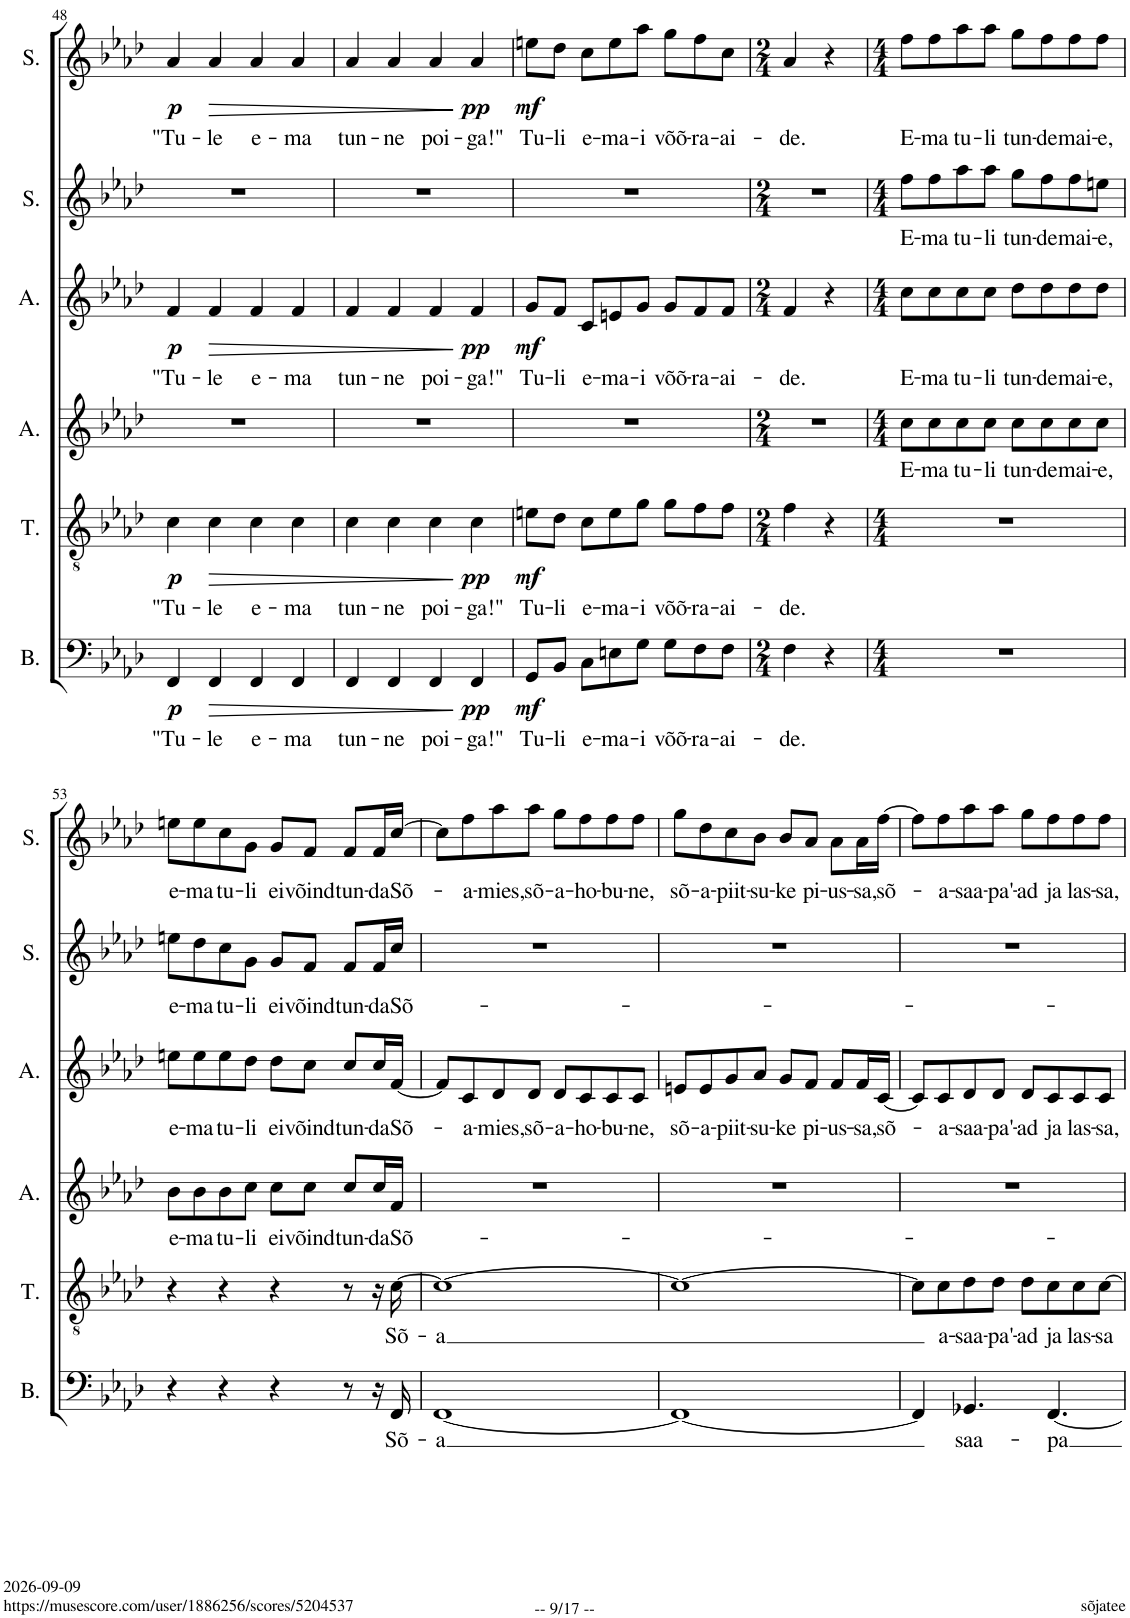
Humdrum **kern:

**kern	**text	**dynam	**kern	**text	**dynam	**kern	**text	**kern	**text	**dynam	**kern	**text	**kern	**text	**dynam
*part6	*part6	*part6	*part5	*part5	*part5	*part4	*part4	*part3	*part3	*part3	*part2	*part2	*part1	*part1	*part1
*staff6	*staff6	*staff6	*staff5	*staff5	*staff5	*staff4	*staff4	*staff3	*staff3	*staff3	*staff2	*staff2	*staff1	*staff1	*staff1
*I"Bass	*	*	*I"Tenor	*	*	*I"Alto	*	*I"Alto	*	*	*I"Soprano	*	*I"Soprano	*	*
*I'B.	*	*	*I'T.	*	*	*I'A.	*	*I'A.	*	*	*I'S.	*	*I'S.	*	*
!!LO:PB:g=z
*clefF4	*	*	*clefGv2	*	*	*clefG2	*	*clefG2	*	*	*clefG2	*	*clefG2	*	*
*	*	*	*	*	*	*Trd1c2	*	*Trd1c2	*	*	*	*	*	*	*
*k[b-e-a-d-]	*	*	*k[b-e-a-d-]	*	*	*k[b-e-a-d-]	*	*k[b-e-a-d-]	*	*	*k[b-e-a-d-]	*	*k[b-e-a-d-]	*	*
*M4/4	*	*	*M4/4	*	*	*M4/4	*	*M4/4	*	*	*M4/4	*	*M4/4	*	*
=48	=48	=48	=48	=48	=48	=48	=48	=48	=48	=48	=48	=48	=48	=48	=48
!	!LO:LY:b	!LO:DY:b	!	!LO:LY:b	!LO:DY:b	!	!	!	!LO:LY:b	!LO:DY:b	!	!	!	!LO:LY:b	!LO:DY:b
4FF/	"Tu-	p	4c\	"Tu-	p	1r	.	4f/	"Tu-	p	1r	.	4a-/	"Tu-	p
!	!LO:LY:b	!LO:HP:b	!	!LO:LY:b	!LO:HP:b	!	!	!	!LO:LY:b	!LO:HP:b	!	!	!	!LO:LY:b	!LO:HP:b
4FF/	-le	>	4c\	-le	>	.	.	4f/	-le	>	.	.	4a-/	-le	>
!	!LO:LY:b	!	!	!LO:LY:b	!	!	!	!	!LO:LY:b	!	!	!	!	!LO:LY:b	!
4FF/	e-	.	4c\	e-	.	.	.	4f/	e-	.	.	.	4a-/	e-	.
!	!LO:LY:b	!	!	!LO:LY:b	!	!	!	!	!LO:LY:b	!	!	!	!	!LO:LY:b	!
4FF/	-ma	.	4c\	-ma	.	.	.	4f/	-ma	.	.	.	4a-/	-ma	.
=49	=49	=49	=49	=49	=49	=49	=49	=49	=49	=49	=49	=49	=49	=49	=49
!	!LO:LY:b	!	!	!LO:LY:b	!	!	!	!	!LO:LY:b	!	!	!	!	!LO:LY:b	!
4FF/	tun-	.	4c\	tun-	.	1r	.	4f/	tun-	.	1r	.	4a-/	tun-	.
!	!LO:LY:b	!	!	!LO:LY:b	!	!	!	!	!LO:LY:b	!	!	!	!	!LO:LY:b	!
4FF/	-ne	.	4c\	-ne	.	.	.	4f/	-ne	.	.	.	4a-/	-ne	.
!	!LO:LY:b	!	!	!LO:LY:b	!	!	!	!	!LO:LY:b	!	!	!	!	!LO:LY:b	!
4FF/	poi-	.	4c\	poi-	.	.	.	4f/	poi-	.	.	.	4a-/	poi-	.
!	!LO:LY:b	!LO:DY:n=1:b	!	!LO:LY:b	!LO:DY:n=1:b	!	!	!	!LO:LY:b	!LO:DY:n=1:b	!	!	!	!LO:LY:b	!LO:DY:n=1:b
4FF/	-ga!"	] pp	4c\	-ga!"	] pp	.	.	4f/	-ga!"	] pp	.	.	4a-/	-ga!"	] pp
=50	=50	=50	=50	=50	=50	=50	=50	=50	=50	=50	=50	=50	=50	=50	=50
!	!LO:LY:b	!LO:DY:b	!	!LO:LY:b	!LO:DY:b	!	!	!	!LO:LY:b	!LO:DY:b	!	!	!	!LO:LY:b	!LO:DY:b
8GG/L	Tu-	mf	8en\L	Tu-	mf	1r	.	8g/L	Tu-	mf	1r	.	8een\L	Tu-	mf
!	!LO:LY:b	!	!	!LO:LY:b	!	!	!	!	!LO:LY:b	!	!	!	!	!LO:LY:b	!
8BB-/J	-li	.	8d-\J	-li	.	.	.	8f/J	-li	.	.	.	8dd-\J	-li	.
!	!LO:LY:b	!	!	!LO:LY:b	!	!	!	!	!LO:LY:b	!	!	!	!	!LO:LY:b	!
8C\L	e-	.	8c\L	e-	.	.	.	8c/L	e-	.	.	.	8cc\L	e-	.
!	!LO:LY:b	!	!	!LO:LY:b	!	!	!	!	!LO:LY:b	!	!	!	!	!LO:LY:b	!
8En\	-ma-	.	8e\	-ma-	.	.	.	8en/	-ma-	.	.	.	8ee\	-ma-	.
!	!LO:LY:b	!	!	!LO:LY:b	!	!	!	!	!LO:LY:b	!	!	!	!	!LO:LY:b	!
8G\J	-i	.	8g\J	-i	.	.	.	8g/J	-i	.	.	.	8aa-\J	-i	.
!	!LO:LY:b	!	!	!LO:LY:b	!	!	!	!	!LO:LY:b	!	!	!	!	!LO:LY:b	!
8G\L	võõ-	.	8g\L	võõ-	.	.	.	8g/L	võõ-	.	.	.	8gg\L	võõ-	.
!	!LO:LY:b	!	!	!LO:LY:b	!	!	!	!	!LO:LY:b	!	!	!	!	!LO:LY:b	!
8F\	-ra-	.	8f\	-ra-	.	.	.	8f/	-ra-	.	.	.	8ff\	-ra-	.
!	!LO:LY:b	!	!	!LO:LY:b	!	!	!	!	!LO:LY:b	!	!	!	!	!LO:LY:b	!
8F\J	-ai-	.	8f\J	-ai-	.	.	.	8f/J	-ai-	.	.	.	8cc\J	-ai-	.
=51	=51	=51	=51	=51	=51	=51	=51	=51	=51	=51	=51	=51	=51	=51	=51
*M2/4	*	*	*M2/4	*	*	*M2/4	*	*M2/4	*	*	*M2/4	*	*M2/4	*	*
!	!LO:LY:b	!	!	!LO:LY:b	!	!	!	!	!LO:LY:b	!	!	!	!	!LO:LY:b	!
4F\	-de.	.	4f\	-de.	.	2r	.	4f/	-de.	.	2r	.	4a-/	-de.	.
4r	.	.	4r	.	.	.	.	4r	.	.	.	.	4r	.	.
=52	=52	=52	=52	=52	=52	=52	=52	=52	=52	=52	=52	=52	=52	=52	=52
*M4/4	*	*	*M4/4	*	*	*M4/4	*	*M4/4	*	*	*M4/4	*	*M4/4	*	*
!	!	!	!	!	!	!	!LO:LY:b	!	!LO:LY:b	!	!	!LO:LY:b	!	!LO:LY:b	!
1r	.	.	1r	.	.	8cc\L	E-	8cc\L	E-	.	8ff\L	E-	8ff\L	E-	.
!	!	!	!	!	!	!	!LO:LY:b	!	!LO:LY:b	!	!	!LO:LY:b	!	!LO:LY:b	!
.	.	.	.	.	.	8cc\	-ma	8cc\	-ma	.	8ff\	-ma	8ff\	-ma	.
!	!	!	!	!	!	!	!LO:LY:b	!	!LO:LY:b	!	!	!LO:LY:b	!	!LO:LY:b	!
.	.	.	.	.	.	8cc\	tu-	8cc\	tu-	.	8aa-\	tu-	8aa-\	tu-	.
!	!	!	!	!	!	!	!LO:LY:b	!	!LO:LY:b	!	!	!LO:LY:b	!	!LO:LY:b	!
.	.	.	.	.	.	8cc\J	-li	8cc\J	-li	.	8aa-\J	-li	8aa-\J	-li	.
!	!	!	!	!	!	!	!LO:LY:b	!	!LO:LY:b	!	!	!LO:LY:b	!	!LO:LY:b	!
.	.	.	.	.	.	8cc\L	tun-	8dd-\L	tun-	.	8gg\L	tun-	8gg\L	tun-	.
!	!	!	!	!	!	!	!LO:LY:b	!	!LO:LY:b	!	!	!LO:LY:b	!	!LO:LY:b	!
.	.	.	.	.	.	8cc\	-de	8dd-\	-de	.	8ff\	-de	8ff\	-de	.
!	!	!	!	!	!	!	!LO:LY:b	!	!LO:LY:b	!	!	!LO:LY:b	!	!LO:LY:b	!
.	.	.	.	.	.	8cc\	mai-	8dd-\	mai-	.	8ff\	mai-	8ff\	mai-	.
!	!	!	!	!	!	!	!LO:LY:b	!	!LO:LY:b	!	!	!LO:LY:b	!	!LO:LY:b	!
.	.	.	.	.	.	8cc\J	-e,	8dd-\J	-e,	.	8een\J	-e,	8ff\J	-e,	.
!!LO:LB:g=z
=53	=53	=53	=53	=53	=53	=53	=53	=53	=53	=53	=53	=53	=53	=53	=53
!	!	!	!	!	!	!	!LO:LY:b	!	!LO:LY:b	!	!	!LO:LY:b	!	!LO:LY:b	!
4r	.	.	4r	.	.	8b-\L	e-	8een\L	e-	.	8een\L	e-	8een\L	e-	.
!	!	!	!	!	!	!	!LO:LY:b	!	!LO:LY:b	!	!	!LO:LY:b	!	!LO:LY:b	!
.	.	.	.	.	.	8b-\	-ma	8ee\	-ma	.	8dd-\	-ma	8ee\	-ma	.
!	!	!	!	!	!	!	!LO:LY:b	!	!LO:LY:b	!	!	!LO:LY:b	!	!LO:LY:b	!
4r	.	.	4r	.	.	8b-\	tu-	8ee\	tu-	.	8cc\	tu-	8cc\	tu-	.
!	!	!	!	!	!	!	!LO:LY:b	!	!LO:LY:b	!	!	!LO:LY:b	!	!LO:LY:b	!
.	.	.	.	.	.	8cc\J	-li	8dd-\J	-li	.	8g\J	-li	8g\J	-li	.
!	!	!	!	!	!	!	!LO:LY:b	!	!LO:LY:b	!	!	!LO:LY:b	!	!LO:LY:b	!
4r	.	.	4r	.	.	8cc\L	ei	8dd-\L	ei	.	8g/L	ei	8g/L	ei	.
!	!	!	!	!	!	!	!LO:LY:b	!	!LO:LY:b	!	!	!LO:LY:b	!	!LO:LY:b	!
.	.	.	.	.	.	8cc\J	võind	8cc\J	võind	.	8f/J	võind	8f/J	võind	.
!	!	!	!	!	!	!	!LO:LY:b	!	!LO:LY:b	!	!	!LO:LY:b	!	!LO:LY:b	!
8r	.	.	8r	.	.	8cc/L	tun-	8cc/L	tun-	.	8f/L	tun-	8f/L	tun-	.
!	!	!	!	!	!	!	!LO:LY:b	!	!LO:LY:b	!	!	!LO:LY:b	!	!LO:LY:b	!
16r	.	.	16r	.	.	16cc/L	-da	16cc/L	-da	.	16f/L	-da	16f/L	-da	.
!	!LO:LY:b	!	!	!LO:LY:b	!	!	!LO:LY:b	!	!LO:LY:b	!	!	!LO:LY:b	!	!LO:LY:b	!
16FF/	Sõ-	.	[16c\	Sõ-	.	16f/JJ	Sõ-	[16f/JJ	Sõ-	.	16cc/JJ	Sõ-	[16cc/JJ	Sõ-	.
=54	=54	=54	=54	=54	=54	=54	=54	=54	=54	=54	=54	=54	=54	=54	=54
!	!LO:LY:b	!	!	!LO:LY:b	!	!	!	!	!	!	!	!	!	!	!
[1FF	-a	.	1c_	-a	.	1r	.	8f/L]	.	.	1r	.	8cc\L]	.	.
!	!	!	!	!	!	!	!	!	!LO:LY:b	!	!	!	!	!LO:LY:b	!
.	.	.	.	.	.	.	.	8c/	-a-	.	.	.	8ff\	-a-	.
!	!	!	!	!	!	!	!	!	!LO:LY:b	!	!	!	!	!LO:LY:b	!
.	.	.	.	.	.	.	.	8d-/	-mies,	.	.	.	8aa-\	-mies,	.
!	!	!	!	!	!	!	!	!	!LO:LY:b	!	!	!	!	!LO:LY:b	!
.	.	.	.	.	.	.	.	8d-/J	sõ-	.	.	.	8aa-\J	sõ-	.
!	!	!	!	!	!	!	!	!	!LO:LY:b	!	!	!	!	!LO:LY:b	!
.	.	.	.	.	.	.	.	8d-/L	-a-	.	.	.	8gg\L	-a-	.
!	!	!	!	!	!	!	!	!	!LO:LY:b	!	!	!	!	!LO:LY:b	!
.	.	.	.	.	.	.	.	8c/	-ho-	.	.	.	8ff\	-ho-	.
!	!	!	!	!	!	!	!	!	!LO:LY:b	!	!	!	!	!LO:LY:b	!
.	.	.	.	.	.	.	.	8c/	-bu-	.	.	.	8ff\	-bu-	.
!	!	!	!	!	!	!	!	!	!LO:LY:b	!	!	!	!	!LO:LY:b	!
.	.	.	.	.	.	.	.	8c/J	-ne,	.	.	.	8ff\J	-ne,	.
=55	=55	=55	=55	=55	=55	=55	=55	=55	=55	=55	=55	=55	=55	=55	=55
!	!	!	!	!	!	!	!	!	!LO:LY:b	!	!	!	!	!LO:LY:b	!
1FF_	.	.	1c_	.	.	1r	.	8en/L	sõ-	.	1r	.	8gg\L	sõ-	.
!	!	!	!	!	!	!	!	!	!LO:LY:b	!	!	!	!	!LO:LY:b	!
.	.	.	.	.	.	.	.	8e/	-a-	.	.	.	8dd-\	-a-	.
!	!	!	!	!	!	!	!	!	!LO:LY:b	!	!	!	!	!LO:LY:b	!
.	.	.	.	.	.	.	.	8g/	-piit-	.	.	.	8cc\	-piit-	.
!	!	!	!	!	!	!	!	!	!LO:LY:b	!	!	!	!	!LO:LY:b	!
.	.	.	.	.	.	.	.	8a-/J	-su-	.	.	.	8b-\J	-su-	.
!	!	!	!	!	!	!	!	!	!LO:LY:b	!	!	!	!	!LO:LY:b	!
.	.	.	.	.	.	.	.	8g/L	-ke	.	.	.	8b-/L	-ke	.
!	!	!	!	!	!	!	!	!	!LO:LY:b	!	!	!	!	!LO:LY:b	!
.	.	.	.	.	.	.	.	8f/J	pi-	.	.	.	8a-/J	pi-	.
!	!	!	!	!	!	!	!	!	!LO:LY:b	!	!	!	!	!LO:LY:b	!
.	.	.	.	.	.	.	.	8f/L	-us-	.	.	.	8a-\L	-us-	.
!	!	!	!	!	!	!	!	!	!LO:LY:b	!	!	!	!	!LO:LY:b	!
.	.	.	.	.	.	.	.	16f/L	-sa,	.	.	.	16a-\L	-sa,	.
!	!	!	!	!	!	!	!	!	!LO:LY:b	!	!	!	!	!LO:LY:b	!
.	.	.	.	.	.	.	.	[16c/JJ	sõ-	.	.	.	[16ff\JJ	sõ-	.
=56	=56	=56	=56	=56	=56	=56	=56	=56	=56	=56	=56	=56	=56	=56	=56
4FF/]	.	.	8c\L]	.	.	1r	.	8c/L]	.	.	1r	.	8ff\L]	.	.
!	!	!	!	!LO:LY:b	!	!	!	!	!LO:LY:b	!	!	!	!	!LO:LY:b	!
.	.	.	8c\	-a-	.	.	.	8c/	-a-	.	.	.	8ff\	-a-	.
!	!LO:LY:b	!	!	!LO:LY:b	!	!	!	!	!LO:LY:b	!	!	!	!	!LO:LY:b	!
4.GG-X/	saa-	.	8d-\	-saa-	.	.	.	8d-/	-saa-	.	.	.	8aa-\	-saa-	.
!	!	!	!	!LO:LY:b	!	!	!	!	!LO:LY:b	!	!	!	!	!LO:LY:b	!
.	.	.	8d-\J	-pa'-	.	.	.	8d-/J	-pa'-	.	.	.	8aa-\J	-pa'-	.
!	!	!	!	!LO:LY:b	!	!	!	!	!LO:LY:b	!	!	!	!	!LO:LY:b	!
.	.	.	8d-\L	-ad	.	.	.	8d-/L	-ad	.	.	.	8gg\L	-ad	.
!	!LO:LY:b	!	!	!LO:LY:b	!	!	!	!	!LO:LY:b	!	!	!	!	!LO:LY:b	!
[4.FF/	-pa	.	8c\	ja	.	.	.	8c/	ja	.	.	.	8ff\	ja	.
!	!	!	!	!LO:LY:b	!	!	!	!	!LO:LY:b	!	!	!	!	!LO:LY:b	!
.	.	.	8c\	las-	.	.	.	8c/	las-	.	.	.	8ff\	las-	.
!	!	!	!	!LO:LY:b	!	!	!	!	!LO:LY:b	!	!	!	!	!LO:LY:b	!
.	.	.	[8c\J	-sa	.	.	.	8c/J	-sa,	.	.	.	8ff\J	-sa,	.
=	=	=	=	=	=	=	=	=	=	=	=	=	=	=	=
*-	*-	*-	*-	*-	*-	*-	*-	*-	*-	*-	*-	*-	*-	*-	*-
